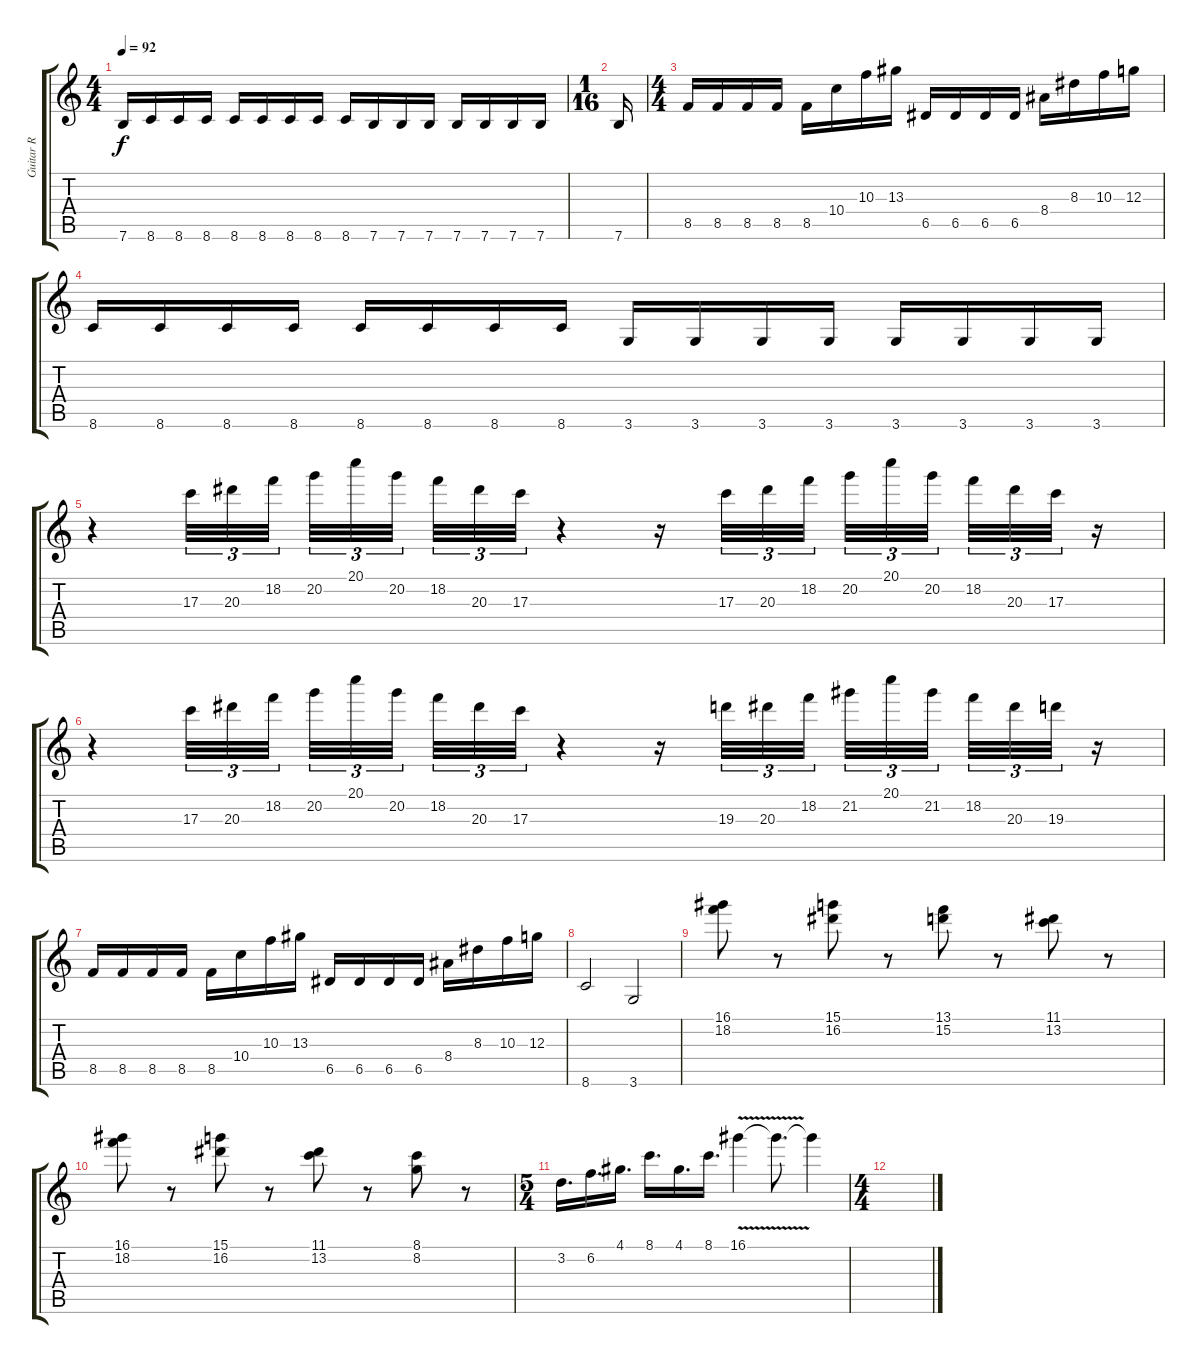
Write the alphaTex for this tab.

\track ("Guitar R" "Guitar R") {instrument distortionguitar}
\staff {score tabs}
\tuning (E4 B3 G3 D3 A2 E2) {hide}
\ts (4 4)
\tempo 92
\clef g2
\ks c
7.6.16{dy f} 8.6.16 8.6.16 8.6.16 8.6.16 8.6.16 8.6.16 8.6.16 8.6.16 7.6.16 7.6.16 7.6.16 7.6.16 7.6.16 7.6.16 7.6.16 |
\ts (1 16)
7.6.16 |
\ts (4 4)
8.5.16 8.5.16 8.5.16 8.5.16 8.5.16 10.4.16 10.3.16 13.3.16 6.5.16 6.5.16 6.5.16 6.5.16 8.4.16 8.3.16 10.3.16 12.3.16 |
8.6.16 8.6.16 8.6.16 8.6.16 8.6.16 8.6.16 8.6.16 8.6.16 3.6.16 3.6.16 3.6.16 3.6.16 3.6.16 3.6.16 3.6.16 3.6.16 |
r.4 17.3.32{tu (3 2)} 20.3.32{tu (3 2)} 18.2.32{tu (3 2) beam splitsecondary} 20.2.32{tu (3 2)} 20.1.32{tu (3 2)} 20.2.32{tu (3 2) beam splitsecondary} 18.2.32{tu (3 2)} 20.3.32{tu (3 2)} 17.3.32{tu (3 2)} r.4 r.16 17.3.32{tu (3 2)} 20.3.32{tu (3 2)} 18.2.32{tu (3 2) beam splitsecondary} 20.2.32{tu (3 2)} 20.1.32{tu (3 2)} 20.2.32{tu (3 2) beam splitsecondary} 18.2.32{tu (3 2)} 20.3.32{tu (3 2)} 17.3.32{tu (3 2)} r.16 |
r.4 17.3.32{tu (3 2)} 20.3.32{tu (3 2)} 18.2.32{tu (3 2) beam splitsecondary} 20.2.32{tu (3 2)} 20.1.32{tu (3 2)} 20.2.32{tu (3 2) beam splitsecondary} 18.2.32{tu (3 2)} 20.3.32{tu (3 2)} 17.3.32{tu (3 2)} r.4 r.16 19.3.32{tu (3 2)} 20.3.32{tu (3 2)} 18.2.32{tu (3 2) beam splitsecondary} 21.2.32{tu (3 2)} 20.1.32{tu (3 2)} 21.2.32{tu (3 2) beam splitsecondary} 18.2.32{tu (3 2)} 20.3.32{tu (3 2)} 19.3.32{tu (3 2)} r.16 |
8.5.16 8.5.16 8.5.16 8.5.16 8.5.16 10.4.16 10.3.16 13.3.16 6.5.16 6.5.16 6.5.16 6.5.16 8.4.16 8.3.16 10.3.16 12.3.16 |
8.6.2 3.6.2 |
(16.1 18.2).8 r.8 (15.1 16.2).8 r.8 (13.1 15.2).8 r.8 (11.1 13.2).8 r.8 |
(16.1 18.2).8 r.8 (15.1 16.2).8 r.8 (11.1 13.2).8 r.8 (8.1 8.2).8 r.8 |
\ts (5 4)
3.2.16{d} 6.2.16{d} 4.1.16{d} 8.1.16{d} 4.1.16{d} 8.1.16{d} 16.1{v}.4 16.1{t}.8{d} 16.1{t}.4 |
\ts (4 4)
